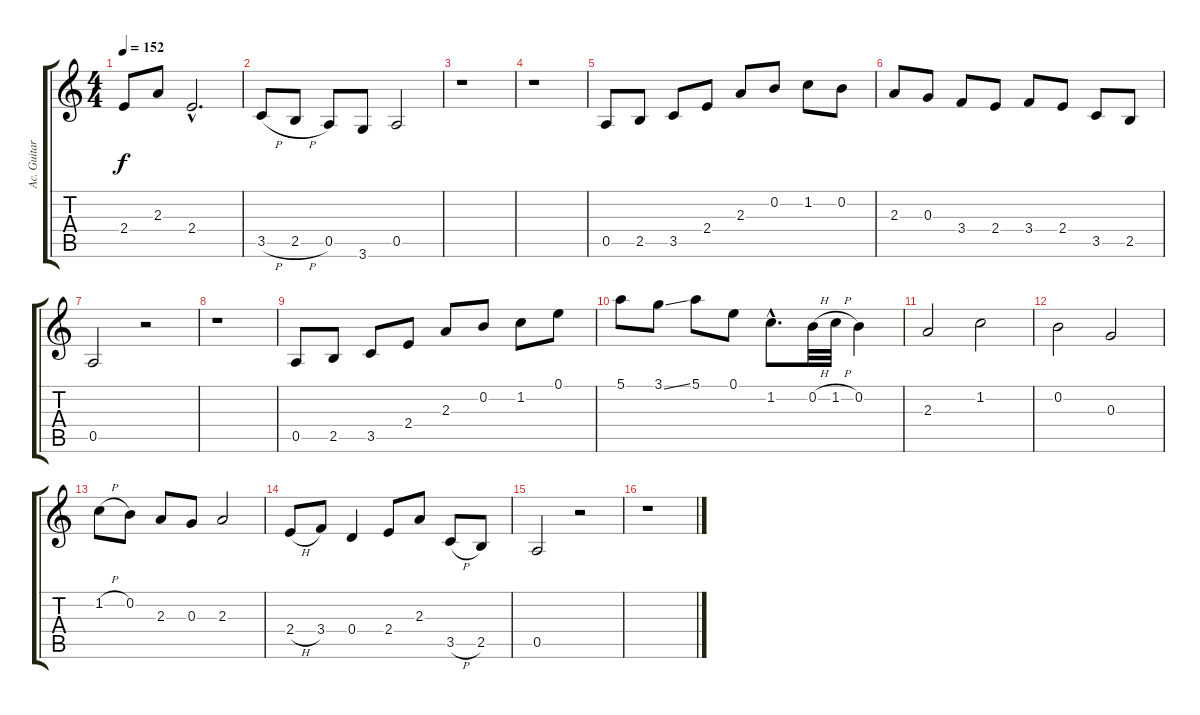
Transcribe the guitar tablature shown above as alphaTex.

\track ("Ac. Guitar I" "Ac. Guitar") {instrument acousticguitarsteel}
\staff {score tabs}
\tuning (E4 B3 G3 D3 A2 E2) {hide}
\ts (4 4)
\tempo 152
\clef g2
\ks c
2.4.8{dy f} 2.3.8 2.4{hac}.2{d} |
3.5{h}.8 2.5{h}.8 0.5.8 3.6.8 0.5.2 |
r.1 |
r.1 |
0.5.8 2.5.8 3.5.8 2.4.8 2.3.8 0.2.8 1.2.8 0.2.8 |
2.3.8 0.3.8 3.4.8 2.4.8 3.4.8 2.4.8 3.5.8 2.5.8 |
0.5.2 r.2 |
r.1 |
0.5.8 2.5.8 3.5.8 2.4.8 2.3.8 0.2.8 1.2.8 0.1.8 |
5.1.8 3.1{ss}.8 5.1.8 0.1.8 1.2{hac}.8{d} 0.2{h}.32 1.2{h}.32 0.2.4 |
2.3.2 1.2.2 |
0.2.2 0.3.2 |
1.2{h}.8 0.2.8 2.3.8 0.3.8 2.3.2 |
2.4{h}.8 3.4.8 0.4.4 2.4.8 2.3.8 3.5{h}.8 2.5.8 |
0.5.2 r.2 |
r.1
